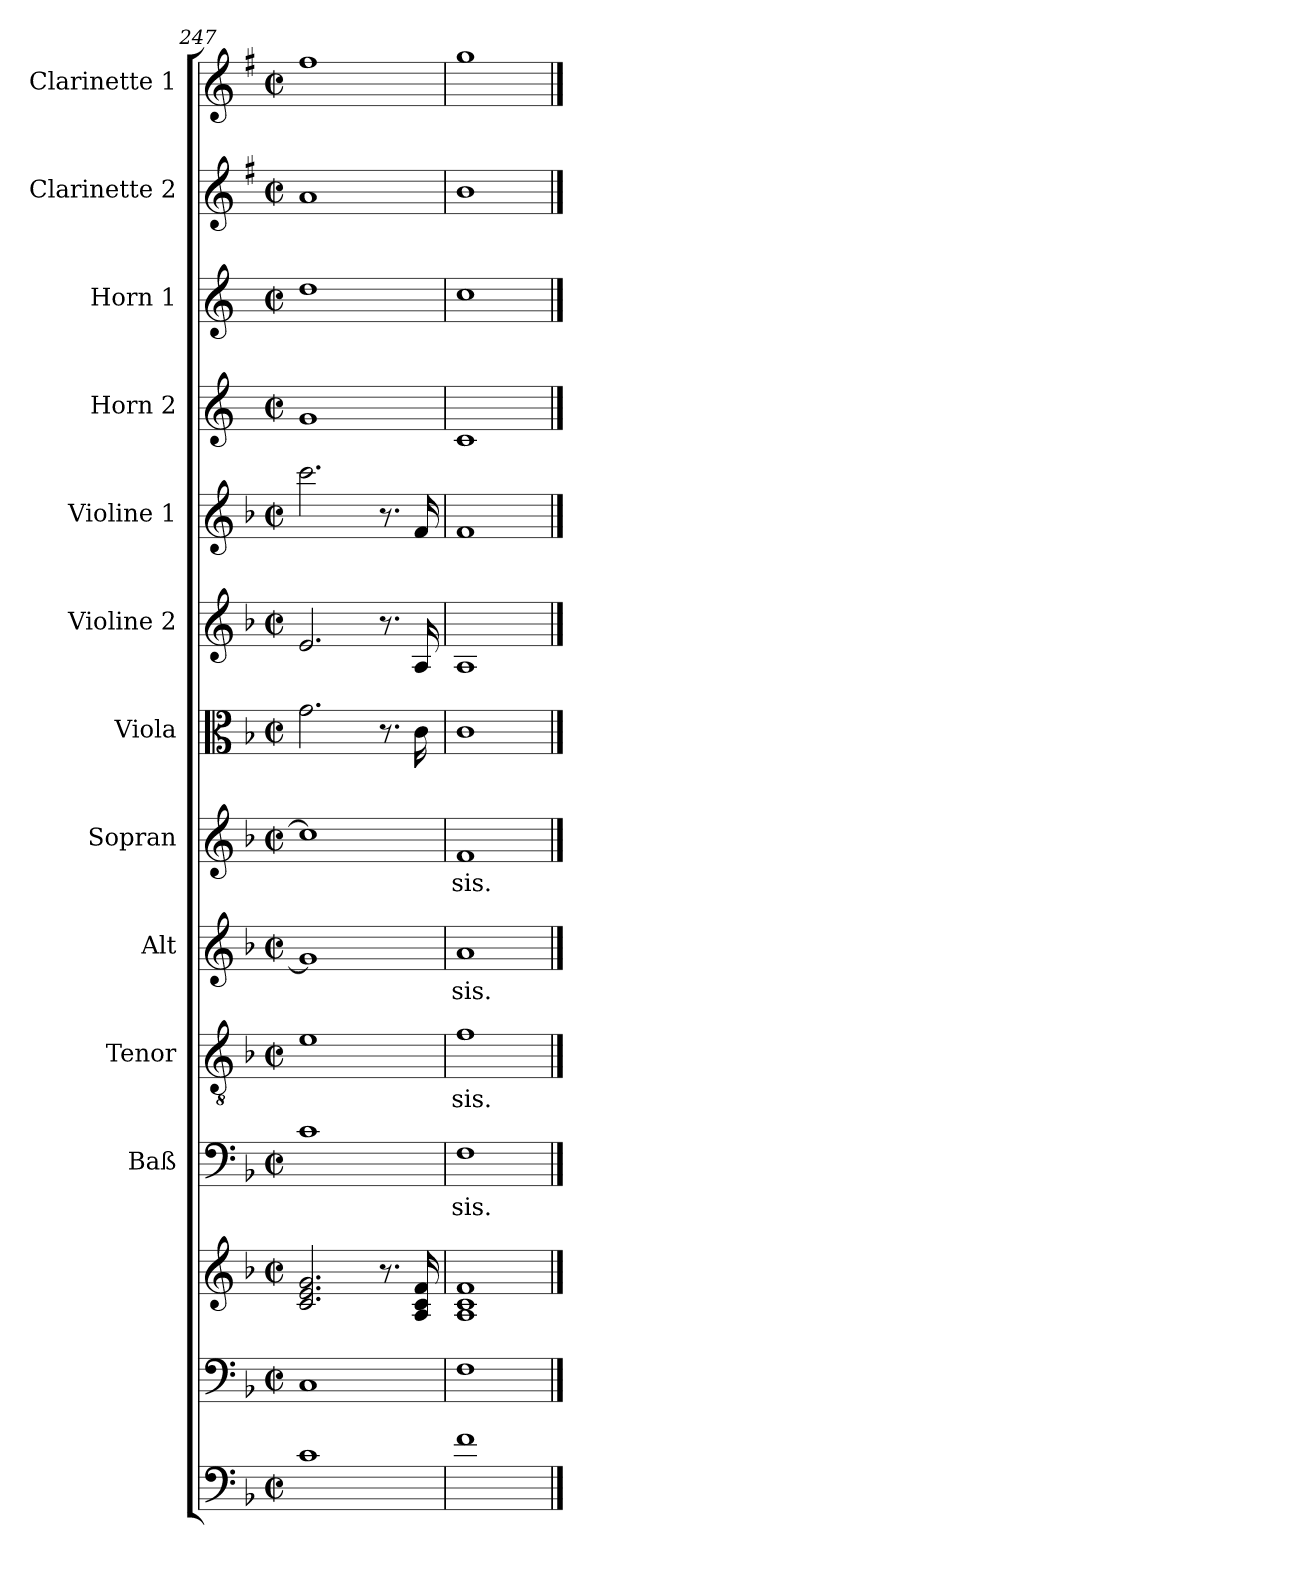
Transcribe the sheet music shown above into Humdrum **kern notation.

**kern	**kern	**kern	**kern	**text	**kern	**text	**kern	**text	**kern	**text	**kern	**kern	**kern	**kern	**kern	**kern	**kern
*part13	*part12	*part12	*part11	*part11	*part10	*part10	*part9	*part9	*part8	*part8	*part7	*part6	*part5	*part4	*part3	*part2	*part1
*staff14	*staff13	*staff12	*staff11	*staff11	*staff10	*staff10	*staff9	*staff9	*staff8	*staff8	*staff7	*staff6	*staff5	*staff4	*staff3	*staff2	*staff1
*	*	*	*I"Baß	*	*I"Tenor	*	*I"Alt	*	*I"Sopran	*	*I"Viola	*I"Violine 2	*I"Violine 1	*I"Horn 2	*I"Horn 1	*I"Clarinette 2	*I"Clarinette 1
*	*	*	*I'Baß	*	*I'Ten	*	*I'Alt	*	*I'Sop	*	*I'Vla.	*I'Vln. 2	*I'Vln. 1	*I'Hrn. 2	*I'Hrn. 1	*	*
*clefF4	*clefF4	*clefG2	*clefF4	*	*clefGv2	*	*clefG2	*	*clefG2	*	*clefC3	*clefG2	*clefG2	*clefG2	*clefG2	*clefG2	*clefG2
*ITrd7c12	*	*	*	*	*	*	*	*	*	*	*	*	*	*ITrd4c7	*ITrd4c7	*ITrd1c2	*ITrd1c2
*k[b-]	*k[b-]	*k[b-]	*k[b-]	*	*k[b-]	*	*k[b-]	*	*k[b-]	*	*k[b-]	*k[b-]	*k[b-]	*k[b-]	*k[b-]	*k[b-]	*k[b-]
*F:	*F:	*F:	*F:	*	*F:	*	*F:	*	*F:	*	*F:	*F:	*F:	*F:	*F:	*F:	*F:
*M2/2	*M2/2	*M2/2	*M2/2	*	*M2/2	*	*M2/2	*	*M2/2	*	*M2/2	*M2/2	*M2/2	*M2/2	*M2/2	*M2/2	*M2/2
*met(c|)	*met(c|)	*met(c|)	*met(c|)	*	*met(c|)	*	*met(c|)	*	*met(c|)	*	*met(c|)	*met(c|)	*met(c|)	*met(c|)	*met(c|)	*met(c|)	*met(c|)
=247	=247	=247	=247	=247	=247	=247	=247	=247	=247	=247	=247	=247	=247	=247	=247	=247	=247
1C	1C	2.c/ 2.e/ 2.g/	1c	.	1e	.	1g]	.	1cc]	.	2.g\	2.e/	2.ccc\	1c	1g	1g	1ee
.	.	8.r	.	.	.	.	.	.	.	.	8.r	8.r	8.r	.	.	.	.
.	.	16A/ 16c/ 16f/	.	.	.	.	.	.	.	.	16c\	16A/	16f/	.	.	.	.
=248	=248	=248	=248	=248	=248	=248	=248	=248	=248	=248	=248	=248	=248	=248	=248	=248	=248
!	!	!	!	!LO:LY:b	!	!LO:LY:b	!	!LO:LY:b	!	!LO:LY:b	!	!	!	!	!	!	!
1F	1F	1A 1c 1f	1F	-sis.	1f	-sis.	1a	-sis.	1f	-sis.	1c	1A	1f	1F	1f	1a	1ff
==	==	==	==	==	==	==	==	==	==	==	==	==	==	==	==	==	==
*-	*-	*-	*-	*-	*-	*-	*-	*-	*-	*-	*-	*-	*-	*-	*-	*-	*-
